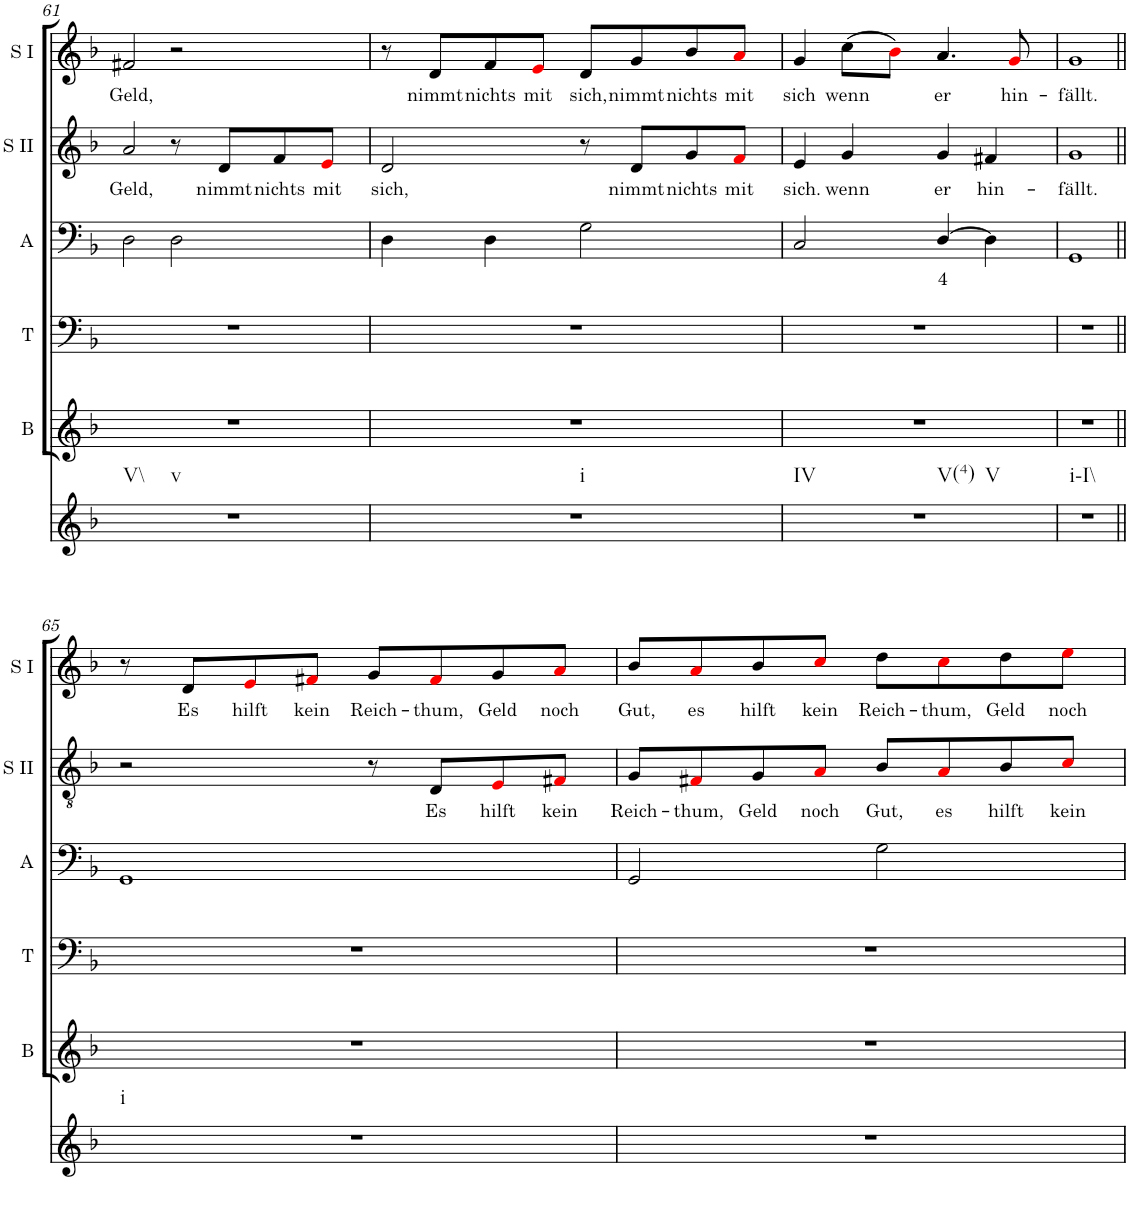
**kern	**kern	**kern	**kern	**text	**kern	**text	**kern	**text
*part6	*part5	*part4	*part3	*part3	*part2	*part2	*part1	*part1
*staff6	*staff5	*staff4	*staff3	*staff3	*staff2	*staff2	*staff1	*staff1
*I"Continuo	*I"Bass	*I"Tenor	*I"Alto	*	*I"Soprano II	*	*I"Soprano I	*
*	*I'B	*I'T	*I'A	*	*I'S II	*	*I'S I	*
!!LO:PB:g=z
*clefG2	*clefG2	*clefF4	*clefF4	*	*clefGv2	*	*clefG2	*
*k[b-]	*k[b-]	*k[b-]	*k[b-]	*	*k[b-]	*	*k[b-]	*
*M4/4	*M4/4	*M4/4	*M4/4	*	*M4/4	*	*M4/4	*
=61	=61	=61	=61	=61	=61	=61	=61	=61
!LO:TX:b:t=V\\	!	!	!	!	!	!	!	!
!LO:TX:b:t=v	!	!	!	!	!	!	!	!
!	!	!	!	!	!	!LO:LY:b	!	!LO:LY:b
1r	1r	1r	2D\	.	2a/	Geld,	2f#X/	Geld,
.	.	.	2D\	.	8r	.	2r	.
!	!	!	!	!	!	!LO:LY:b	!	!
.	.	.	.	.	8d/L	nimmt	.	.
!	!	!	!	!	!	!LO:LY:b	!	!
.	.	.	.	.	8f/	nichts	.	.
!	!	!	!	!	!	!LO:LY:b	!	!
.	.	.	.	.	8ei/J	mit	.	.
=62	=62	=62	=62	=62	=62	=62	=62	=62
!LO:TX:b:t=i	!	!	!	!	!	!	!	!
!	!	!	!	!	!	!LO:LY:b	!	!
1r	1r	1r	4D\	.	2d/	sich,	8r	.
!	!	!	!	!	!	!	!	!LO:LY:b
.	.	.	.	.	.	.	8d/L	nimmt
!	!	!	!	!	!	!	!	!LO:LY:b
.	.	.	4D\	.	.	.	8f/	nichts
!	!	!	!	!	!	!	!	!LO:LY:b
.	.	.	.	.	.	.	8ei/J	mit
!	!	!	!	!	!	!	!	!LO:LY:b
.	.	.	2G\	.	8r	.	8d/L	sich,
!	!	!	!	!	!	!LO:LY:b	!	!LO:LY:b
.	.	.	.	.	8d/L	nimmt	8g/	nimmt
!	!	!	!	!	!	!LO:LY:b	!	!LO:LY:b
.	.	.	.	.	8g/	nichts	8b-/	nichts
!	!	!	!	!	!	!LO:LY:b	!	!LO:LY:b
.	.	.	.	.	8fi/J	mit	8ai/J	mit
=63	=63	=63	=63	=63	=63	=63	=63	=63
!LO:TX:b:t=IV	!	!	!	!	!	!	!	!
!LO:TX:b:t=V(4)	!	!	!	!	!	!	!	!
!LO:TX:b:t=V	!	!	!	!	!	!	!	!
!	!	!	!	!	!	!LO:LY:b	!	!LO:LY:b
1r	1r	1r	2C/	.	4e/	sich.	4g/	sich
!	!	!	!	!	!	!LO:LY:b	!	!LO:LY:b
.	.	.	.	.	4g/	wenn	(8cc\L	wenn
.	.	.	.	.	.	.	8b-i\J)	.
!	!	!	!	!LO:LY:b	!	!LO:LY:b	!	!LO:LY:b
.	.	.	[4D/	4	4g/	er	4.a/	er
!	!	!	!	!	!	!LO:LY:b	!	!
.	.	.	4D\]	.	4f#X/	hin-	.	.
!	!	!	!	!	!	!	!	!LO:LY:b
.	.	.	.	.	.	.	8gi/	hin-
=64	=64	=64	=64	=64	=64	=64	=64	=64
!LO:TX:b:t=i\\-I\\	!	!	!	!	!	!	!	!
!	!	!	!	!	!	!LO:LY:b	!	!LO:LY:b
1r	1r	1r	1GG	.	1g	fällt.	1g	fällt.
!!LO:LB:g=z
=65||	=65||	=65||	=65||	=65||	=65||	=65||	=65||	=65||
!LO:TX:b:t=i	!	!	!	!	!	!	!	!
1r	1r	1r	1GG	.	2r	.	8r	.
!	!	!	!	!	!	!	!	!LO:LY:b
.	.	.	.	.	.	.	8d/L	Es
!	!	!	!	!	!	!	!	!LO:LY:b
.	.	.	.	.	.	.	8ei/	hilft
!	!	!	!	!	!	!	!	!LO:LY:b
.	.	.	.	.	.	.	8f#Xi/J	kein
!	!	!	!	!	!	!	!	!LO:LY:b
.	.	.	.	.	8r	.	8g/L	Reich-
!	!	!	!	!	!	!LO:LY:b	!	!LO:LY:b
.	.	.	.	.	8D/L	Es	8f#i/	thum,
!	!	!	!	!	!	!LO:LY:b	!	!LO:LY:b
.	.	.	.	.	8Ei/	hilft	8g/	Geld
!	!	!	!	!	!	!LO:LY:b	!	!LO:LY:b
.	.	.	.	.	8F#Xi/J	kein	8ai/J	noch
=66	=66	=66	=66	=66	=66	=66	=66	=66
!	!	!	!	!	!	!LO:LY:b	!	!LO:LY:b
1r	1r	1r	2GG/	.	8G/L	Reich-	8b-/L	Gut,
!	!	!	!	!	!	!LO:LY:b	!	!LO:LY:b
.	.	.	.	.	8F#Xi/	thum,	8ai/	es
!	!	!	!	!	!	!LO:LY:b	!	!LO:LY:b
.	.	.	.	.	8G/	Geld	8b-/	hilft
!	!	!	!	!	!	!LO:LY:b	!	!LO:LY:b
.	.	.	.	.	8Ai/J	noch	8cci/J	kein
!	!	!	!	!	!	!LO:LY:b	!	!LO:LY:b
.	.	.	2G\	.	8B-/L	Gut,	8dd\L	Reich-
!	!	!	!	!	!	!LO:LY:b	!	!LO:LY:b
.	.	.	.	.	8Ai/	es	8cci\	thum,
!	!	!	!	!	!	!LO:LY:b	!	!LO:LY:b
.	.	.	.	.	8B-/	hilft	8dd\	Geld
!	!	!	!	!	!	!LO:LY:b	!	!LO:LY:b
.	.	.	.	.	8ci/J	kein	8eei\J	noch
=	=	=	=	=	=	=	=	=
*-	*-	*-	*-	*-	*-	*-	*-	*-
